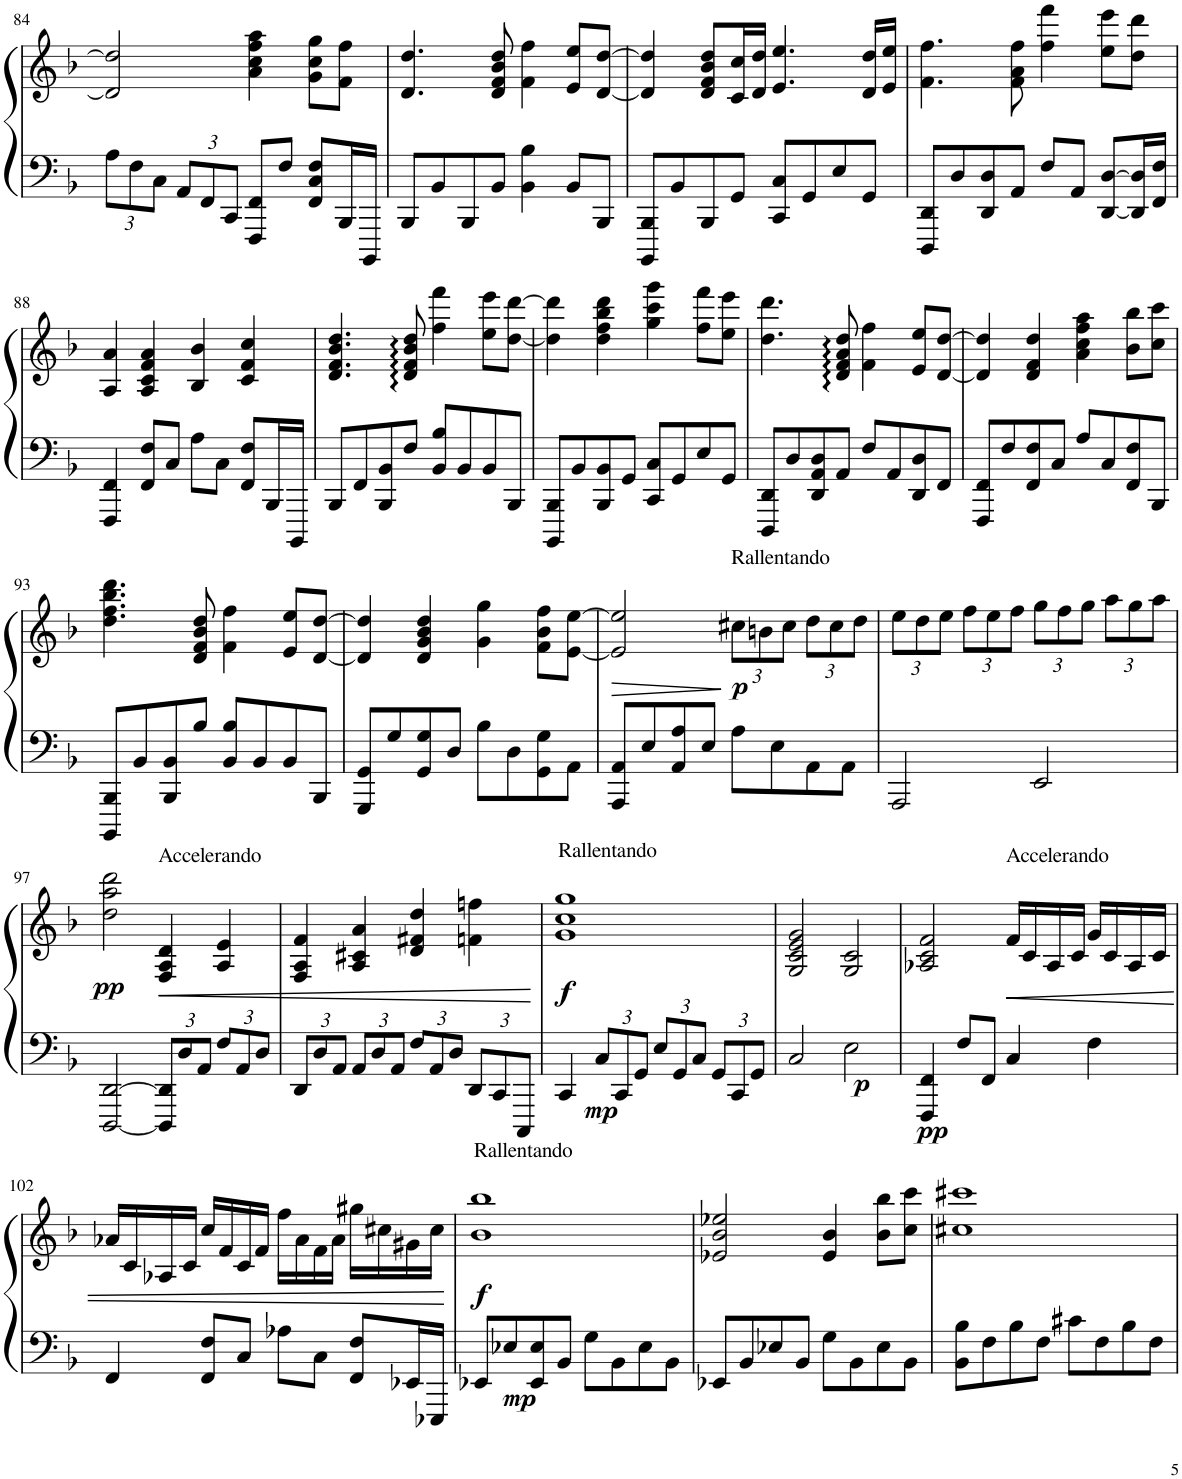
**kern	**kern	**dynam
*part1	*part1	*part1
*staff2	*staff1	*staff1/2
*I"Piano	*	*
*I'Pno.	*	*
!!LO:PB:g=z
*clefF4	*clefG2	*
*k[b-]	*k[b-]	*
*M4/4	*M4/4	*
*Xbrackettup	*	*
=84	=84	=84
12A\L	2d/] 2dd/]	.
12F\	.	.
12C\J	.	.
12AA/L	.	.
12FF/	.	.
12CC/J	.	.
8FFF/ 8FF/L	4a\ 4cc\ 4ff\ 4aa\	.
8F/J	.	.
8FF/ 8C/ 8F/L	8g\ 8cc\ 8gg\L	.
16BBB-/L	8f\ 8ff\J	.
16BBBB-/JJ	.	.
=85	=85	=85
8BBB-/L	4.d/ 4.dd/	.
8BB-/	.	.
8BBB-/	.	.
8BB-/J	8d/ 8f/ 8b-/ 8dd/	.
4BB-\ 4B-\	4f\ 4ff\	.
8BB-/L	8e/ 8ee/L	.
8BBB-/J	[8d/ [8dd/J	.
=86	=86	=86
8BBBB-/ 8BBB-/L	4d/] 4dd/]	.
8BB-/	.	.
8BBB-/	8d/ 8f/ 8b-/ 8dd/L	.
8GG/J	16c/ 16cc/L	.
.	16d/ 16dd/JJ	.
8CC/ 8C/L	4.e/ 4.ee/	.
8GG/	.	.
8E/	.	.
8GG/J	16d/ 16dd/LL	.
.	16e/ 16ee/JJ	.
=87	=87	=87
8DDD/ 8DD/L	4.f\ 4.ff\	.
8D/	.	.
8DD/ 8D/	.	.
8AA/J	8f\ 8a\ 8ff\	.
8F/L	4ff\ 4fff\	.
8AA/J	.	.
[8DD/ [8D/L	8ee\ 8eee\L	.
16DD/] 16D/]L	8dd\ 8ddd\J	.
16FF/ 16F/JJ	.	.
!!LO:LB:g=z
=88	=88	=88
4FFF/ 4FF/	4A/ 4a/	.
8FF/ 8F/L	4A/ 4c/ 4f/ 4a/	.
8C/J	.	.
8A\L	4B-/ 4b-/	.
8C\J	.	.
8FF/ 8F/L	4c/ 4f/ 4cc/	.
16BBB-/L	.	.
16BBBB-/JJ	.	.
=89	=89	=89
8BBB-/L	4.d/ 4.f/ 4.b-/ 4.dd/	.
8FF/	.	.
8BBB-/ 8BB-/	.	.
8F/J	8d/ 8f/ 8b-/ 8dd/	.
8BB-/ 8B-/L	4ff\ 4fff\	.
8BB-/	.	.
8BB-/	8ee\ 8eee\L	.
8BBB-/J	[8dd\ [8ddd\J	.
=90	=90	=90
8BBBB-/ 8BBB-/L	4dd\] 4ddd\]	.
8BB-/	.	.
8BBB-/ 8BB-/	4dd\ 4ff\ 4bb-\ 4ddd\	.
8GG/J	.	.
8CC/ 8C/L	4gg\ 4ccc\ 4ggg\	.
8GG/	.	.
8E/	8ff\ 8fff\L	.
8GG/J	8ee\ 8eee\J	.
=91	=91	=91
8DDD/ 8DD/L	4.dd\ 4.ddd\	.
8D/	.	.
8DD/ 8AA/ 8D/	.	.
8AA/J	8d/ 8f/ 8a/ 8dd/	.
8F/L	4f\ 4ff\	.
8AA/	.	.
8DD/ 8D/	8e/ 8ee/L	.
8FF/J	[8d/ [8dd/J	.
=92	=92	=92
8FFF/ 8FF/L	4d/] 4dd/]	.
8F/	.	.
8FF/ 8F/	4d/ 4f/ 4dd/	.
8C/J	.	.
8A/L	4a\ 4cc\ 4ff\ 4aa\	.
8C/	.	.
8FF/ 8F/	8b-\ 8bb-\L	.
8BBB-/J	8cc\ 8ccc\J	.
!!LO:LB:g=z
=93	=93	=93
8BBBB-/ 8BBB-/L	4.dd\ 4.ff\ 4.bb-\ 4.ddd\	.
8BB-/	.	.
8BBB-/ 8BB-/	.	.
8B-/J	8d/ 8f/ 8b-/ 8dd/	.
8BB-/ 8B-/L	4f\ 4ff\	.
8BB-/	.	.
8BB-/	8e/ 8ee/L	.
8BBB-/J	[8d/ [8dd/J	.
=94	=94	=94
8GGG/ 8GG/L	4d/] 4dd/]	.
8G/	.	.
8GG/ 8G/	4d/ 4g/ 4b-/ 4dd/	.
8D/J	.	.
8B-\L	4g\ 4gg\	.
8D\	.	.
8GG\ 8G\	8f\ 8b-\ 8ff\L	.
8AA\J	[8e\ [8ee\J	.
=95	=95	=95
!	!	!LO:HP:b
8AAA/ 8AA/L	2e/] 2ee/]	>
8E/	.	.
8AA/ 8A/	.	.
8E/J	.	.
*	*Xbrackettup	*
!	!LO:TX:a:t=Rallentando	!
!	!	!LO:DY:n=1:b
8A\L	12cc#X\L	] p
.	12bn\	.
8E\	.	.
.	12cc#\J	.
8AA\	12dd\L	.
.	12cc#\	.
8AA\J	.	.
.	12dd\J	.
=96	=96	=96
2AAA/	12ee\L	.
.	12dd\	.
.	12ee\J	.
.	12ff\L	.
.	12ee\	.
.	12ff\J	.
2EE/	12gg\L	.
.	12ff\	.
.	12gg\J	.
.	12aa\L	.
.	12gg\	.
.	12aa\J	.
!!LO:LB:g=z
=97	=97	=97
!	!	!LO:DY:b
[2DDD/ [2DD/	2dd\ 2aa\ 2ddd\	pp
!	!LO:TX:a:t=Accelerando	!
!	!	!LO:HP:b
12DDD/] 12DD/]L	4F/ 4A/ 4d/	<
12D/	.	.
12AA/J	.	.
12F/L	4A/ 4e/	.
12AA/	.	.
12D/J	.	.
=98	=98	=98
12DD/L	4F/ 4A/ 4f/	.
12D/	.	.
12AA/J	.	.
12AA/L	4A/ 4c#X/ 4a/	.
12D/	.	.
12AA/J	.	.
12F/L	4d/ 4f#X/ 4dd/	.
12AA/	.	.
12D/J	.	.
12DD/L	4fn\ 4ffn\	.
12CC/	.	.
12CCC/J	.	.
.	.	[
=99	=99	=99
!	!LO:TX:a:t=Rallentando	!
!	!	!LO:DY:b
4CC/	1g 1cc 1gg	f
!	!	!LO:DY:b=2
12C/L	.	mp
12CC/	.	.
12GG/J	.	.
12E/L	.	.
12GG/	.	.
12C/J	.	.
12GG/L	.	.
12CC/	.	.
12GG/J	.	.
=100	=100	=100
2C/	2G/ 2c/ 2e/ 2g/	.
!	!	!LO:DY:b=2
2E\	2G/ 2c/	p
=101	=101	=101
!	!	!LO:DY:b=2
4FFF/ 4FF/	2A-X/ 2c/ 2f/	pp
8F/L	.	.
8FF/J	.	.
!	!LO:TX:a:t=Accelerando	!
!	!	!LO:HP:b
4C/	16f/LL	<
.	16c/	.
.	16A-/	.
.	16c/JJ	.
4F\	16g/LL	.
.	16c/	.
.	16A-/	.
.	16c/JJ	.
!!LO:LB:g=z
=102	=102	=102
4FF/	16a-X/LL	.
.	16c/	.
.	16A-X/	.
.	16c/JJ	.
8FF/ 8F/L	16cc/LL	.
.	16f/	.
8C/J	16c/	.
.	16f/JJ	.
8A-X\L	16ff\LL	.
.	16a-\	.
8C\J	16f\	.
.	16a-\JJ	.
8FF/ 8F/L	16gg#X\LL	.
.	16cc#X\	.
16EE-X/L	16g#X\	.
16EEE-X/JJ	16cc#\JJ	.
.	.	[
=103	=103	=103
!	!LO:TX:a:t=Rallentando	!
!	!	!LO:DY:b
8EE-X/L	1b- 1bb-	f
!	!	!LO:DY:b=2
8E-X/	.	mp
8EE-/ 8E-/	.	.
8BB-/J	.	.
8G\L	.	.
8BB-\	.	.
8E-\	.	.
8BB-\J	.	.
=104	=104	=104
8EE-X/L	2e-X/ 2b-/ 2ee-X/	.
8BB-/	.	.
8E-X/	.	.
8BB-/J	.	.
8G\L	4e-/ 4b-/	.
8BB-\	.	.
8E-\	8b-\ 8bb-\L	.
8BB-\J	8cc\ 8ccc\J	.
=105	=105	=105
8BB-\ 8B-\L	1cc#X 1ccc#X	.
8F\	.	.
8B-\	.	.
8F\J	.	.
8c#X\L	.	.
8F\	.	.
8B-\	.	.
8F\J	.	.
=	=	=
*-	*-	*-
